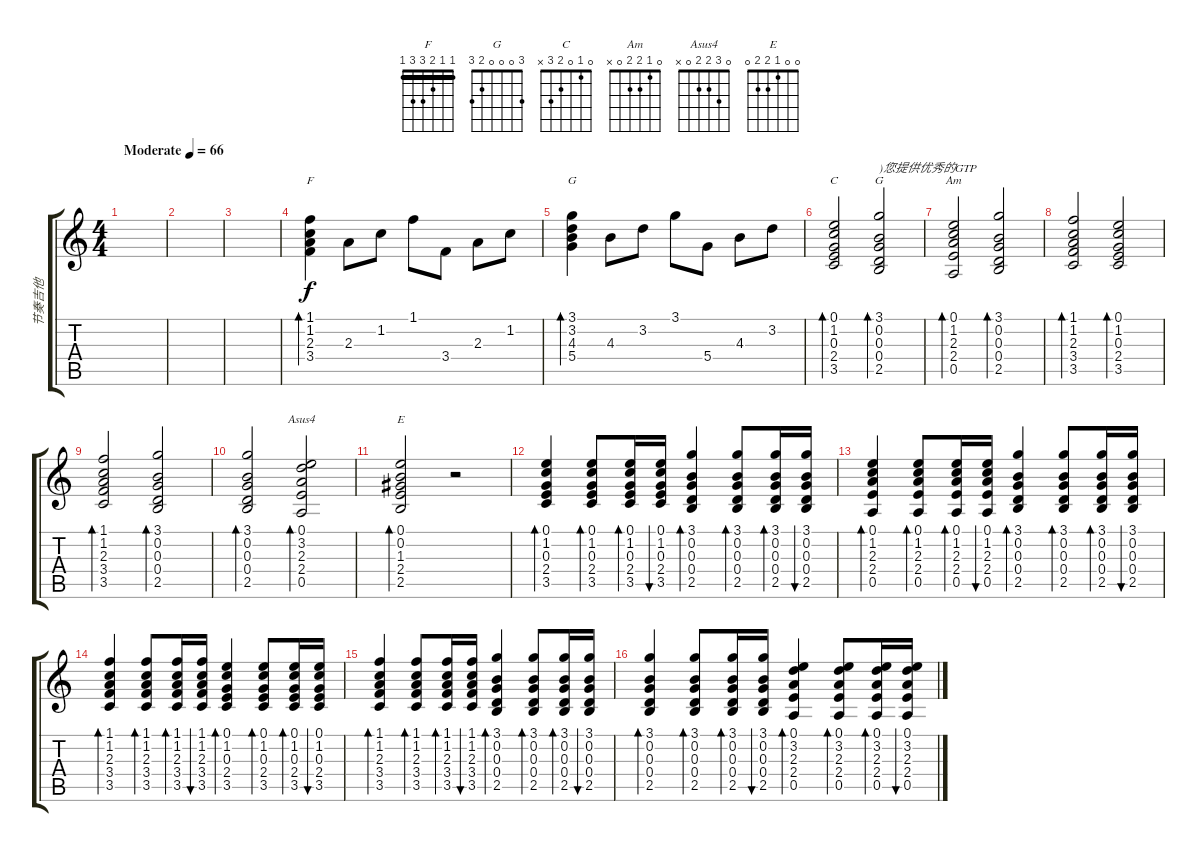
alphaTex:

\track ("节奏吉他" "节奏吉他") {instrument acousticguitarnylon}
\staff {score tabs}
\tuning (E4 B3 G3 D3 A2 E2) {hide}
\chord ("F" 1 1 2 3 3 1) {barre 1}
\chord ("G" 3 3 4 5 5 3) {barre 3}
\chord ("C" 0 1 0 2 3 x)
\chord ("G" 3 0 0 0 2 3)
\chord ("Am" 0 1 2 2 0 x)
\chord ("Asus4" 0 3 2 2 0 x)
\chord ("E" 0 0 1 2 2 0)
\ts (4 4)
\tempo (66 "Moderate")
\clef g2
\ks c
|
|
|
(1.1 1.2 2.3 3.4).4{bd 60 ch "F"} 2.3.8 1.2.8 1.1.8 3.4.8 2.3.8 1.2.8 |
(3.1 3.2 4.3 5.4).4{bd 60 ch "G"} 4.3.8 3.2.8 3.1.8 5.4.8 4.3.8 3.2.8 |
(0.1 1.2 0.3 2.4 3.5).2{bd 60 ch "C"} (3.1 0.2 0.3 0.4 2.5).2{bd 60 ch "G" txt ")您提供优秀的GTP"} |
(0.1 1.2 2.3 2.4 0.5).2{bd 60 ch "Am"} (3.1 0.2 0.3 0.4 2.5).2{bd 60} |
(1.1 1.2 2.3 3.4 3.5).2{bd 60} (0.1 1.2 0.3 2.4 3.5).2{bd 60} |
(1.1 1.2 2.3 3.4 3.5).2{bd 60} (3.1 0.2 0.3 0.4 2.5).2{bd 60} |
(3.1 0.2 0.3 0.4 2.5).2{bd 60} (0.1 3.2 2.3 2.4 0.5).2{bd 60 ch "Asus4"} |
(0.1 0.2 1.3 2.4 2.5).2{bd 60 ch "E"} r.2 |
(0.1 1.2 0.3 2.4 3.5).4{bd 60} (0.1 1.2 0.3 2.4 3.5).8{bd 60} (0.1 1.2 0.3 2.4 3.5).16{bd 60} (0.1 1.2 0.3 2.4 3.5).16{bu 60} (3.1 0.2 0.3 0.4 2.5).4{bd 60} (3.1 0.2 0.3 0.4 2.5).8{bd 60} (3.1 0.2 0.3 0.4 2.5).16{bd 60} (3.1 0.2 0.3 0.4 2.5).16{bu 60} |
(0.1 1.2 2.3 2.4 0.5).4{bd 60} (0.1 1.2 2.3 2.4 0.5).8{bd 60} (0.1 1.2 2.3 2.4 0.5).16{bd 60} (0.1 1.2 2.3 2.4 0.5).16{bu 60} (3.1 0.2 0.3 0.4 2.5).4{bd 60} (3.1 0.2 0.3 0.4 2.5).8{bd 60} (3.1 0.2 0.3 0.4 2.5).16{bd 60} (3.1 0.2 0.3 0.4 2.5).16{bu 60} |
(1.1 1.2 2.3 3.4 3.5).4{bd 60} (1.1 1.2 2.3 3.4 3.5).8{bd 60} (1.1 1.2 2.3 3.4 3.5).16{bd 60} (1.1 1.2 2.3 3.4 3.5).16{bu 60} (0.1 1.2 0.3 2.4 3.5).4{bd 60} (0.1 1.2 0.3 2.4 3.5).8{bd 60} (0.1 1.2 0.3 2.4 3.5).16{bd 60} (0.1 1.2 0.3 2.4 3.5).16{bu 60} |
(1.1 1.2 2.3 3.4 3.5).4{bd 60} (1.1 1.2 2.3 3.4 3.5).8{bd 60} (1.1 1.2 2.3 3.4 3.5).16{bd 60} (1.1 1.2 2.3 3.4 3.5).16{bu 60} (3.1 0.2 0.3 0.4 2.5).4{bd 60} (3.1 0.2 0.3 0.4 2.5).8{bd 60} (3.1 0.2 0.3 0.4 2.5).16{bd 60} (3.1 0.2 0.3 0.4 2.5).16{bu 60} |
(3.1 0.2 0.3 0.4 2.5).4{bd 60} (3.1 0.2 0.3 0.4 2.5).8{bd 60} (3.1 0.2 0.3 0.4 2.5).16{bd 60} (3.1 0.2 0.3 0.4 2.5).16{bu 60} (0.1 3.2 2.3 2.4 0.5).4{bd 60} (0.1 3.2 2.3 2.4 0.5).8{bd 60} (0.1 3.2 2.3 2.4 0.5).16{bd 60} (0.1 3.2 2.3 2.4 0.5).16{bu 60}
